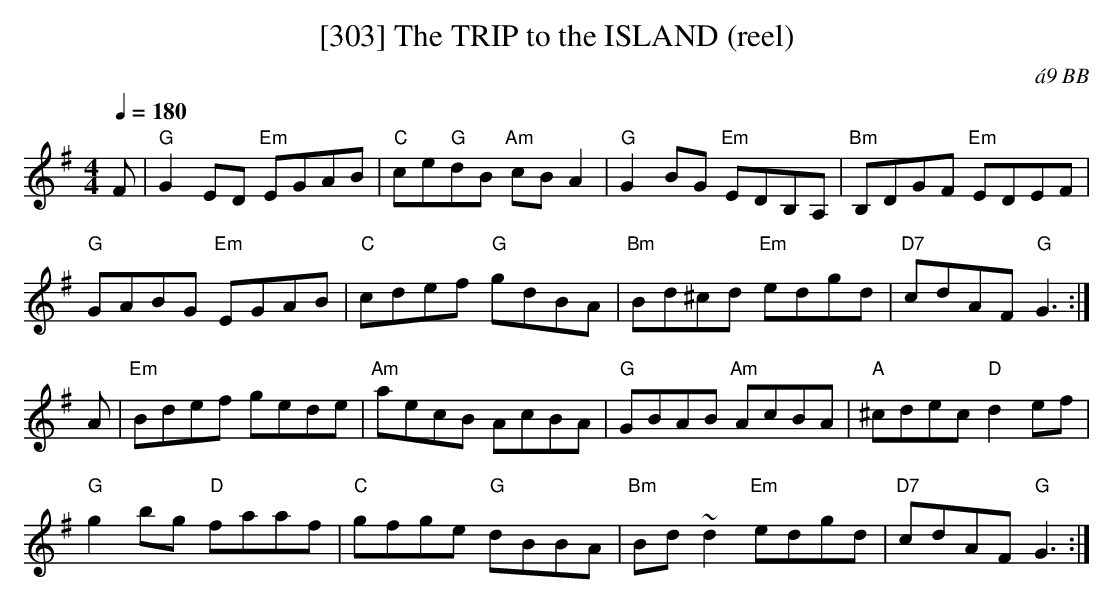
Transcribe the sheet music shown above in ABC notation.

X:1
T:[303] The TRIP to the ISLAND (reel)
C:\'a9 BB
Q:1/4=180
M:4/4
L:1/8
K:G
F|"G"G2 ED "Em"EGAB|"C"ce"G"dB "Am"cBA2|"G"G2 BG "Em"EDB,A,|"Bm"B,DGF "Em"EDEF|
"G"GABG "Em"EGAB|"C"cdef "G"gdBA|"Bm"Bd^cd "Em"edgd|"D7"cdAF "G"G3 :|
A|"Em"Bdef gede|"Am"aecB AcBA|"G"GBAB "Am"AcBA|"A"^cdec "D"d2 ef|
"G"g2 bg "D"faaf|"C"gfge "G"dBBA|"Bm"Bd ~d2 "Em"edgd|"D7"cdAF "G"G3 :|
